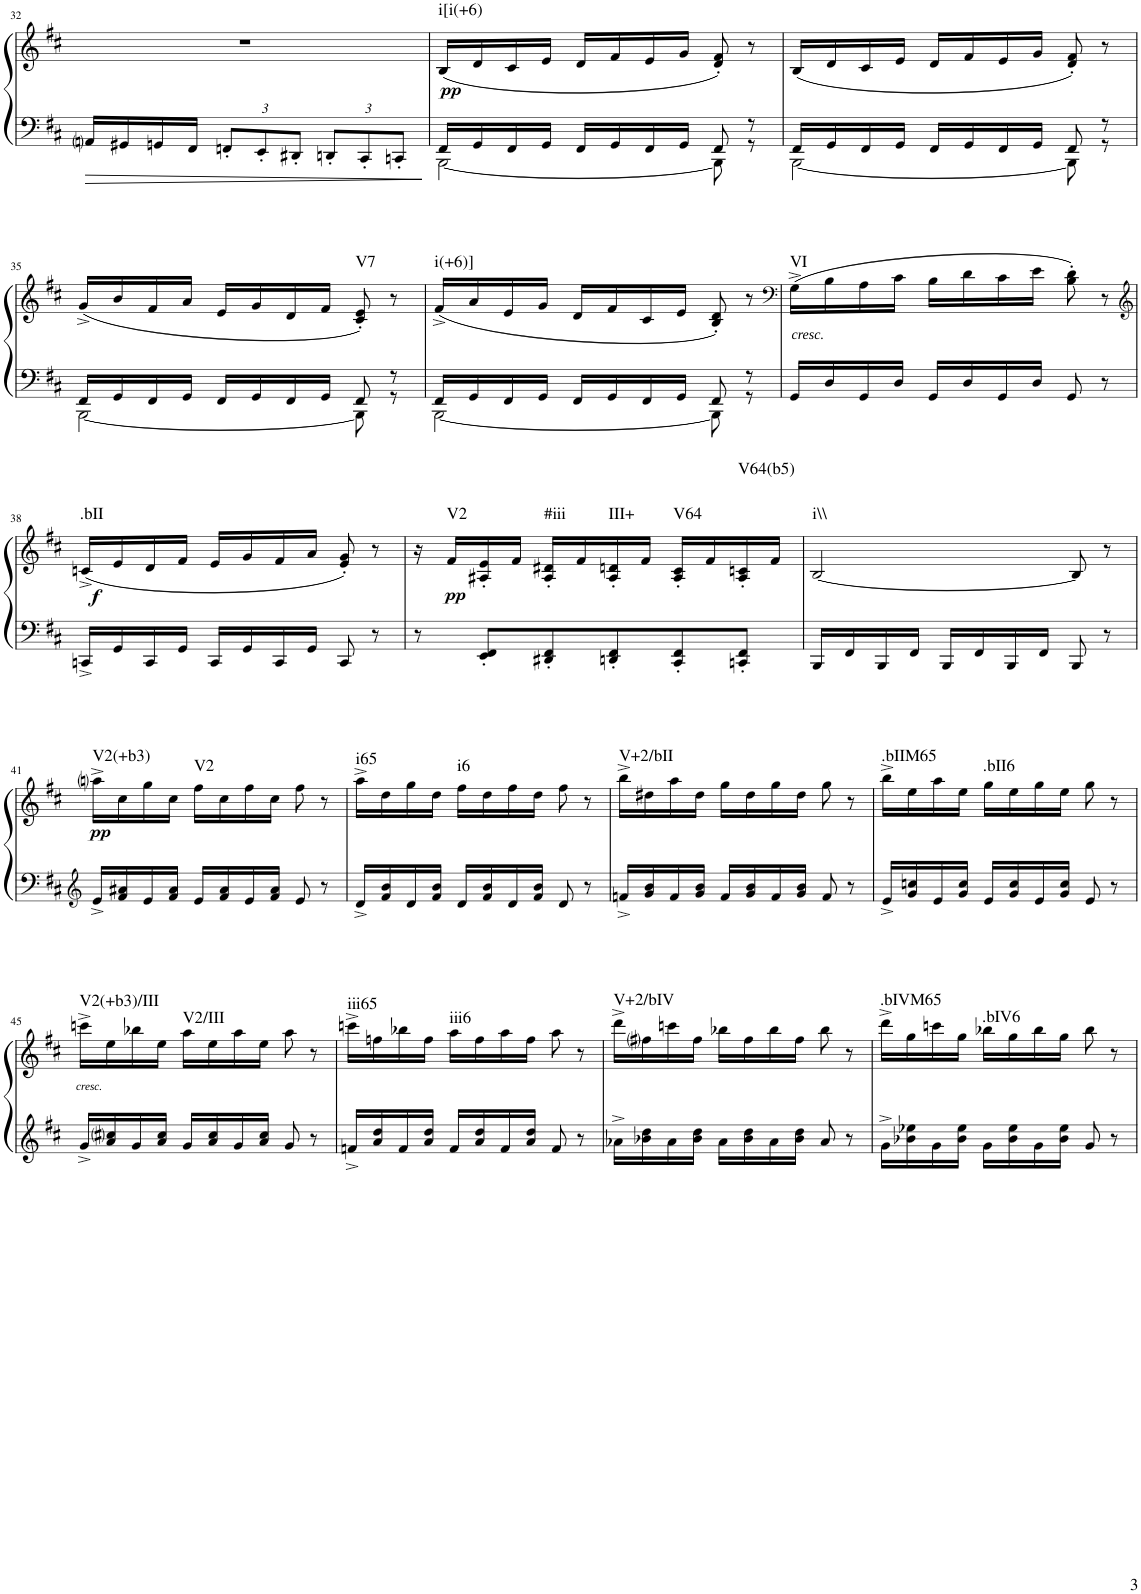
**kern	**kern	**dynam	**harte
*part1	*part1	*part1	*part1
*staff2	*staff1	*staff1/2	*
*I"Midi_1	*	*	*
!!LO:PB:g=z
*clefF4	*clefG2	*	*
*k[f#c#]	*k[f#c#]	*	*
*D:	*D:	*	*
*M3/4	*M3/4	*	*
=32	=32	=32	=32
*^	*	*	*
16AAni/LL	2ryy	2.r	.	.
16GG#X/	.	.	.	.
16GGn/	.	.	.	.
16FF#/JJ	.	.	.	.
*Xbrackettup	*	*	*	*
12FFn'/L	.	.	.	.
12EE'/	.	.	.	.
12DD#X'/J	.	.	.	.
12DDn'/L	4ryy	.	.	.
12CC#'/	.	.	.	.
12CCn'/J	.	.	.	.
=33	=33	=33	=33	=33
!	!	!	!LO:DY:b	!LO:H:kt=i[i(+6)
16FF#/LL	[2BBB\	(16B/LL	pp	N
16GG/	.	16d/	.	.
16FF#/	.	16c#/	.	.
16GG/JJ	.	16e/JJ	.	.
16FF#/LL	.	16d/LL	.	.
16GG/	.	16f#/	.	.
16FF#/	.	16e/	.	.
16GG/JJ	.	16g/JJ	.	.
8FF#/	8BBB\]	8d/' 8f#/')	.	.
8r	8r	8r	.	.
=34	=34	=34	=34	=34
16FF#/LL	[2BBB\	(16B/LL	.	.
16GG/	.	16d/	.	.
16FF#/	.	16c#/	.	.
16GG/JJ	.	16e/JJ	.	.
16FF#/LL	.	16d/LL	.	.
16GG/	.	16f#/	.	.
16FF#/	.	16e/	.	.
16GG/JJ	.	16g/JJ	.	.
8FF#/	8BBB\]	8d/' 8f#/')	.	.
8r	8r	8r	.	.
!!LO:LB:g=z
=35	=35	=35	=35	=35
16FF#/LL	[2BBB\	(16g^/LL	.	.
16GG/	.	16b/	.	.
16FF#/	.	16f#/	.	.
16GG/JJ	.	16a/JJ	.	.
16FF#/LL	.	16e/LL	.	.
16GG/	.	16g/	.	.
16FF#/	.	16d/	.	.
16GG/JJ	.	16f#/JJ	.	.
!	!	!	!	!LO:H:kt=V7
8FF#/	8BBB\]	8c#/' 8e/')	.	N
8r	8r	8r	.	.
=36	=36	=36	=36	=36
!	!	!	!	!LO:H:kt=i(+6)]
16FF#/LL	[2BBB\	(16f#^/LL	.	N
16GG/	.	16a/	.	.
16FF#/	.	16e/	.	.
16GG/JJ	.	16g/JJ	.	.
16FF#/LL	.	16d/LL	.	.
16GG/	.	16f#/	.	.
16FF#/	.	16c#/	.	.
16GG/JJ	.	16e/JJ	.	.
8FF#/	8BBB\]	8B/' 8d/')	.	.
8r	8r	8r	.	.
=37	=37	=37	=37	=37
*	*	*clefF4	*	*
!	!	!LO:TX:b:i:t=cresc.	!	!LO:H:kt=VI
16GG/LL	2ryy	(16G^\LL	.	N
16D/	.	16B\	.	.
16GG/	.	16A\	.	.
16D/JJ	.	16c#\JJ	.	.
16GG/LL	.	16B\LL	.	.
16D/	.	16d\	.	.
16GG/	.	16c#\	.	.
16D/JJ	.	16e\JJ	.	.
8GG/	4ryy	8B\' 8d\')	.	.
8r	.	8r	.	.
*v	*v	*	*	*
!!LO:LB:g=z
=38	=38	=38	=38
*	*clefG2	*	*
!	!	!LO:DY:b	!LO:H:kt=.bII
16CCn^/LL	(16cn^/LL	f	N
16GG/	16e/	.	.
16CC/	16d/	.	.
16GG/JJ	16f#/JJ	.	.
16CC/LL	16e/LL	.	.
16GG/	16g/	.	.
16CC/	16f#/	.	.
16GG/JJ	16a/JJ	.	.
8CC/	8e/' 8g/')	.	.
8r	8r	.	.
=39	=39	=39	=39
8r	16r	.	.
!	!	!LO:DY:b	!LO:H:kt=V2
.	16f#/LL	pp	N
8EE/' 8FF#/'L	16A#X/' 16e/'	.	.
.	16f#/JJ	.	.
!	!	!	!LO:H:kt=#iii
8DD#X/' 8FF#/'	16A#/' 16d#X/'LL	.	N
.	16f#/	.	.
!	!	!	!LO:H:kt=III+
8DDn/' 8FF#/'	16A#/' 16dn/'	.	N
.	16f#/JJ	.	.
!	!	!	!LO:H:kt=V64
8CC#/' 8FF#/'	16A#/' 16c#/'LL	.	N
.	16f#/	.	.
!	!	!	!LO:H:kt=V64(b5)
8CCn/' 8FF#/'J	16A#/' 16cn/'	.	N
.	16f#/JJ	.	.
=40	=40	=40	=40
!	!	!	!LO:H:kt=i\\
16BBB/LL	[2B/	.	N
16FF#/	.	.	.
16BBB/	.	.	.
16FF#/JJ	.	.	.
16BBB/LL	.	.	.
16FF#/	.	.	.
16BBB/	.	.	.
16FF#/JJ	.	.	.
8BBB/	8B/]	.	.
8r	8r	.	.
!!LO:LB:g=z
=41	=41	=41	=41
*clefG2	*	*	*
!	!	!LO:DY:b	!LO:H:kt=V2(+b3)
16e^/LL	16aani^\LL	pp	N
16f#/ 16a#X/	16cc#\	.	.
16e/	16gg\	.	.
16f#/ 16a#/JJ	16cc#\JJ	.	.
!	!	!	!LO:H:kt=V2
16e/LL	16ff#\LL	.	N
16f#/ 16a#/	16cc#\	.	.
16e/	16ff#\	.	.
16f#/ 16a#/JJ	16cc#\JJ	.	.
8e/	8ff#\	.	.
8r	8r	.	.
=42	=42	=42	=42
!	!	!	!LO:H:kt=i65
16d^/LL	16aa^\LL	.	N
16f#/ 16b/	16dd\	.	.
16d/	16gg\	.	.
16f#/ 16b/JJ	16dd\JJ	.	.
!	!	!	!LO:H:kt=i6
16d/LL	16ff#\LL	.	N
16f#/ 16b/	16dd\	.	.
16d/	16ff#\	.	.
16f#/ 16b/JJ	16dd\JJ	.	.
8d/	8ff#\	.	.
8r	8r	.	.
=43	=43	=43	=43
!	!	!	!LO:H:kt=V+2/bII
16fn^/LL	16bb^\LL	.	N
16g/ 16b/	16dd#X\	.	.
16f/	16aa\	.	.
16g/ 16b/JJ	16dd#\JJ	.	.
16f/LL	16gg\LL	.	.
16g/ 16b/	16dd#\	.	.
16f/	16gg\	.	.
16g/ 16b/JJ	16dd#\JJ	.	.
8f/	8gg\	.	.
8r	8r	.	.
=44	=44	=44	=44
!	!	!	!LO:H:kt=.bIIM65
16e^/LL	16bb^\LL	.	N
16g/ 16ccn/	16ee\	.	.
16e/	16aa\	.	.
16g/ 16cc/JJ	16ee\JJ	.	.
!	!	!	!LO:H:kt=.bII6
16e/LL	16gg\LL	.	N
16g/ 16cc/	16ee\	.	.
16e/	16gg\	.	.
16g/ 16cc/JJ	16ee\JJ	.	.
8e/	8gg\	.	.
8r	8r	.	.
!!LO:LB:g=z
=45	=45	=45	=45
!	!LO:TX:b:i:t=cresc.	!	!LO:H:kt=V2(+b3)/III
16g^/LL	16cccn^\LL	.	N
16a/ 16cc#i/	16ee\	.	.
16g/	16bb-X\	.	.
16a/ 16cc#/JJ	16ee\JJ	.	.
!	!	!	!LO:H:kt=V2/III
16g/LL	16aa\LL	.	N
16a/ 16cc#/	16ee\	.	.
16g/	16aa\	.	.
16a/ 16cc#/JJ	16ee\JJ	.	.
8g/	8aa\	.	.
8r	8r	.	.
=46	=46	=46	=46
!	!	!	!LO:H:kt=iii65
16fn^/LL	16cccn^\LL	.	N
16a/ 16dd/	16ffn\	.	.
16f/	16bb-X\	.	.
16a/ 16dd/JJ	16ff\JJ	.	.
!	!	!	!LO:H:kt=iii6
16f/LL	16aa\LL	.	N
16a/ 16dd/	16ff\	.	.
16f/	16aa\	.	.
16a/ 16dd/JJ	16ff\JJ	.	.
8f/	8aa\	.	.
8r	8r	.	.
=47	=47	=47	=47
!	!	!	!LO:H:kt=V+2/bIV
16a-X^\LL	16ddd^\LL	.	N
16b-X\ 16dd\	16ff#i\	.	.
16a-\	16cccn\	.	.
16b-\ 16dd\JJ	16ff#\JJ	.	.
16a-\LL	16bb-X\LL	.	.
16b-\ 16dd\	16ff#\	.	.
16a-\	16bb-\	.	.
16b-\ 16dd\JJ	16ff#\JJ	.	.
8a-/	8bb-\	.	.
8r	8r	.	.
=48	=48	=48	=48
!	!	!	!LO:H:kt=.bIVM65
16g^\LL	16ddd^\LL	.	N
16b-X\ 16ee-X\	16gg\	.	.
16g\	16cccn\	.	.
16b-\ 16ee-\JJ	16gg\JJ	.	.
!	!	!	!LO:H:kt=.bIV6
16g\LL	16bb-X\LL	.	N
16b-\ 16ee-\	16gg\	.	.
16g\	16bb-\	.	.
16b-\ 16ee-\JJ	16gg\JJ	.	.
8g/	8bb-\	.	.
8r	8r	.	.
=	=	=	=
*-	*-	*-	*-
